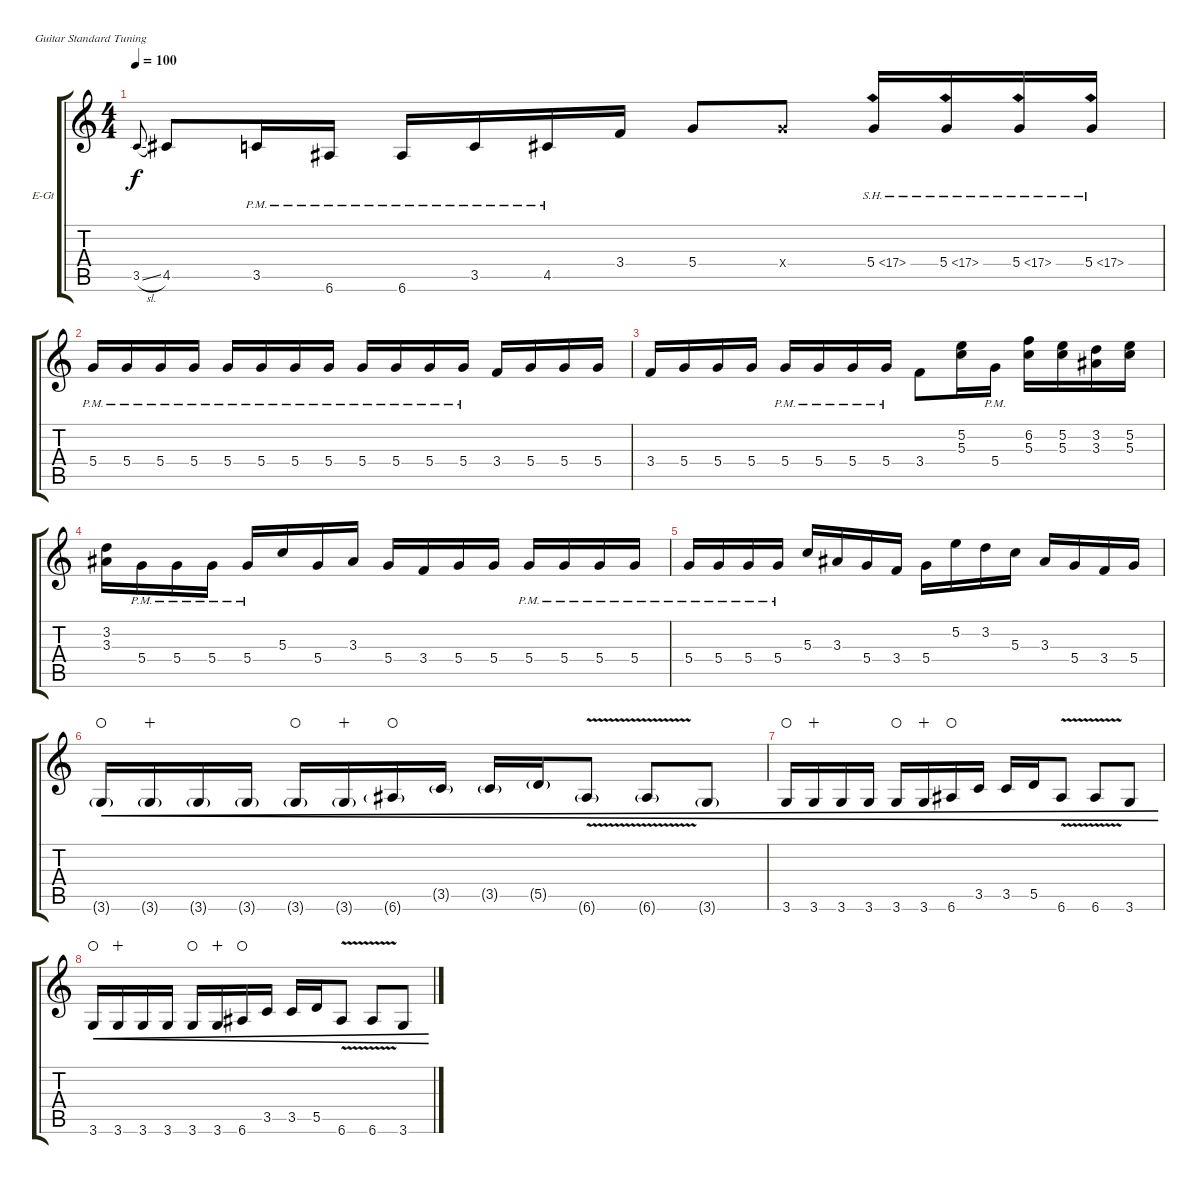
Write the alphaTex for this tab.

\bracketExtendMode groupsimilarinstruments
\firstSystemTrackNameOrientation horizontal
\otherSystemsTrackNameOrientation horizontal
\track ("Guitar" "E-Gt") {instrument distortionguitar}
\staff {score tabs}
\tuning (E4 B3 G3 D3 A2 E2)
\ts (4 4)
\tempo 100
\clef g2
\ks c
3.5{sl}.8{gr onbeat dy f} 4.5.8 3.5{pm}.16 6.6{pm}.16 6.6{pm}.16 3.5{pm}.16 4.5{pm}.16 3.4.16 5.4.8 5.4{x}.8 5.4{sh 12}.16 5.4{sh 12}.16 5.4{sh 12}.16 5.4{sh 12}.16 |
5.4{pm}.16 5.4{pm}.16 5.4{pm}.16 5.4{pm}.16 5.4{pm}.16 5.4{pm}.16 5.4{pm}.16 5.4{pm}.16 5.4{pm}.16 5.4{pm}.16 5.4{pm}.16 5.4{pm}.16 3.4.16 5.4.16 5.4.16 5.4.16 |
3.4.16 5.4.16 5.4.16 5.4.16 5.4{pm}.16 5.4{pm}.16 5.4{pm}.16 5.4{pm}.16 3.4.8 (5.2 5.3).16 5.4{pm}.16 (6.2 5.3).16 (5.3 5.2).16 (3.3 3.2).16 (5.3 5.2).16 |
(3.3 3.2).16 5.4{pm}.16 5.4{pm}.16 5.4{pm}.16 5.4{pm}.16 5.3.16 5.4.16 3.3.16 5.4.16 3.4.16 5.4.16 5.4.16 5.4{pm}.16 5.4{pm}.16 5.4{pm}.16 5.4{pm}.16 |
5.4{pm}.16 5.4{pm}.16 5.4{pm}.16 5.4{pm}.16 5.3.16 3.3.16 5.4.16 3.4.16 5.4.16 5.2.16 3.2.16 5.3.16 3.3.16 5.4.16 3.4.16 5.4.16 |
3.6{g}.16{cre waho} 3.6{g}.16{cre wahc} 3.6{g}.16{cre} 3.6{g}.16{cre} 3.6{g}.16{cre waho} 3.6{g}.16{cre wahc} 6.6{g}.16{cre waho} 3.5{g}.16{cre} 3.5{g}.16{cre} 5.5{g}.16{cre} 6.6{v g}.8{cre} 6.6{v g}.8{cre} 3.6{g}.8{cre} |
3.6.16{cre waho} 3.6.16{cre wahc} 3.6.16{cre} 3.6.16{cre} 3.6.16{cre waho} 3.6.16{cre wahc} 6.6.16{cre waho} 3.5.16{cre} 3.5.16{cre} 5.5.16{cre} 6.6{v}.8{cre} 6.6{v}.8{cre} 3.6.8{cre} |
3.6.16{cre waho} 3.6.16{cre wahc} 3.6.16{cre} 3.6.16{cre} 3.6.16{cre waho} 3.6.16{cre wahc} 6.6.16{cre waho} 3.5.16{cre} 3.5.16{cre} 5.5.16{cre} 6.6{v}.8{cre} 6.6{v}.8{cre} 3.6.8{cre}
